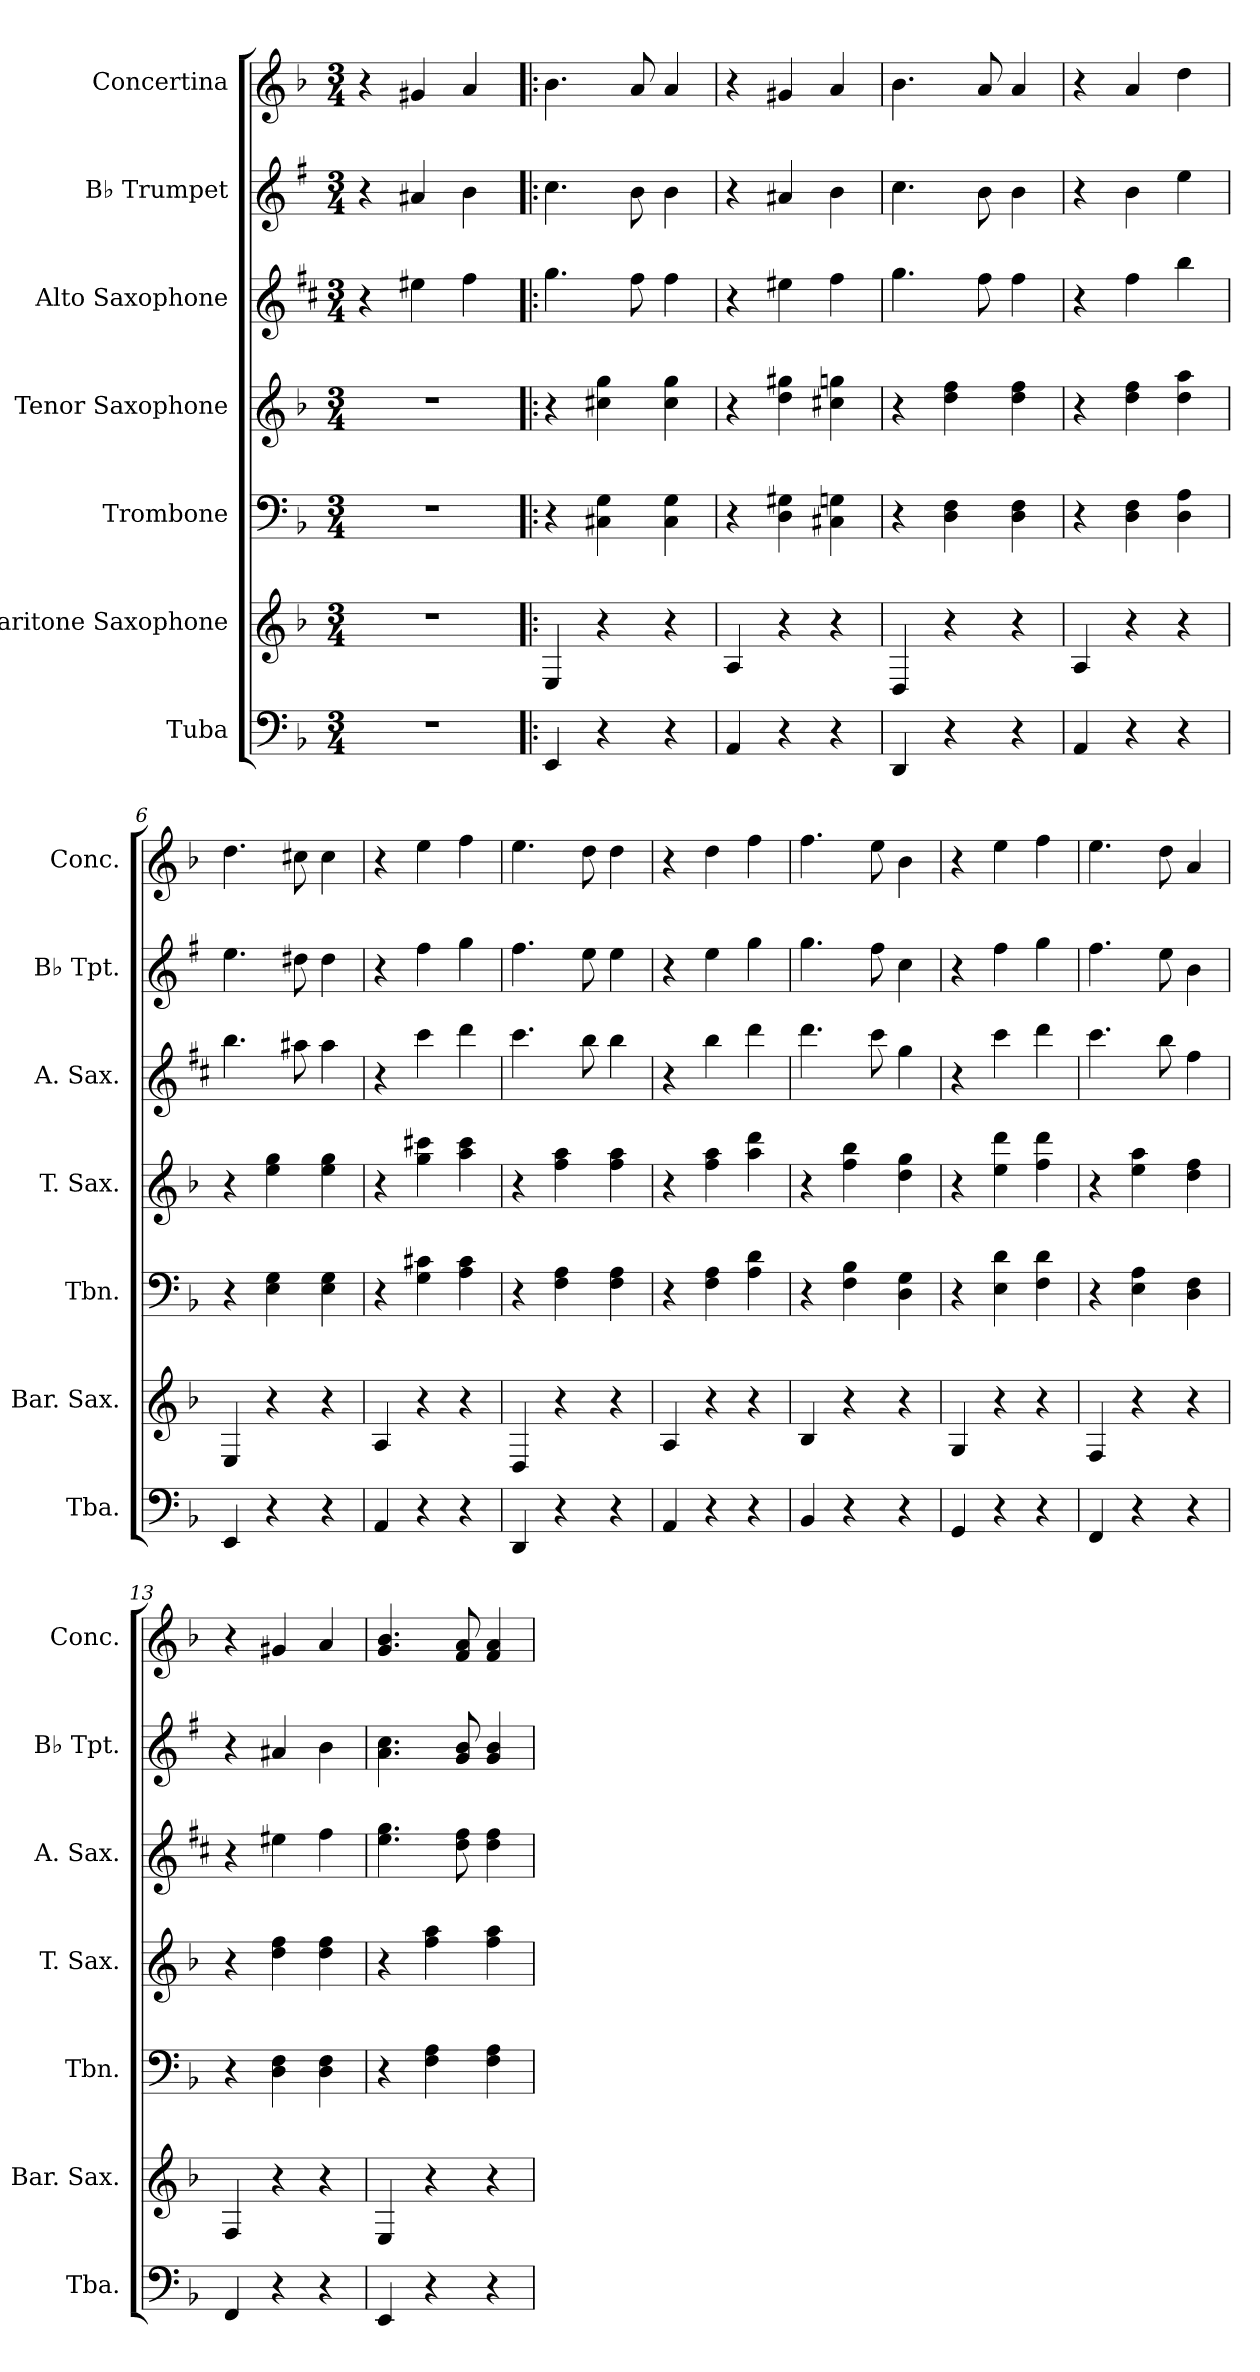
**kern	**kern	**kern	**kern	**kern	**kern	**kern
*part7	*part6	*part5	*part4	*part3	*part2	*part1
*staff7	*staff6	*staff5	*staff4	*staff3	*staff2	*staff1
*I"Tuba	*I"Baritone Saxophone	*I"Trombone	*I"Tenor Saxophone	*I"Alto Saxophone	*I"B♭ Trumpet	*I"Concertina
*I'Tba.	*I'Bar. Sax.	*I'Tbn.	*I'T. Sax.	*I'A. Sax.	*I'B♭ Tpt.	*I'Conc.
*clefF4	*clefG2	*clefF4	*clefG2	*clefG2	*clefG2	*clefG2
*	*ITrd12c21	*	*ITrd8c14	*ITrd5c9	*ITrd1c2	*
*k[b-]	*k[b-]	*k[b-]	*k[b-]	*k[b-]	*k[b-]	*k[b-]
*M3/4	*M3/4	*M3/4	*M3/4	*M3/4	*M3/4	*M3/4
=1	=1	=1	=1	=1	=1	=1
2.r	2.r	2.r	2.r	4r	4r	4r
.	.	.	.	4g#X\	4g#X/	4g#X/
.	.	.	.	4a\	4a\	4a/
=2!|:	=2!|:	=2!|:	=2!|:	=2!|:	=2!|:	=2!|:
4EE/	4EE/	4r	4r	4.b-\	4.b-\	4.b-\
4r	4r	4C#X\ 4G\	4c#X\ 4g\	.	.	.
.	.	.	.	8a\	8a\	8a/
4r	4r	4C#\ 4G\	4c#\ 4g\	4a\	4a\	4a/
=3	=3	=3	=3	=3	=3	=3
4AA/	4AA/	4r	4r	4r	4r	4r
4r	4r	4D\ 4G#X\	4d\ 4g#X\	4g#X\	4g#X/	4g#X/
4r	4r	4C#X\ 4Gn\	4c#X\ 4gn\	4a\	4a\	4a/
=4	=4	=4	=4	=4	=4	=4
4DD/	4DD/	4r	4r	4.b-\	4.b-\	4.b-\
4r	4r	4D\ 4F\	4d\ 4f\	.	.	.
.	.	.	.	8a\	8a\	8a/
4r	4r	4D\ 4F\	4d\ 4f\	4a\	4a\	4a/
=5	=5	=5	=5	=5	=5	=5
4AA/	4AA/	4r	4r	4r	4r	4r
4r	4r	4D\ 4F\	4d\ 4f\	4a\	4a\	4a/
4r	4r	4D\ 4A\	4d\ 4a\	4dd\	4dd\	4dd\
=6	=6	=6	=6	=6	=6	=6
4EE/	4EE/	4r	4r	4.dd\	4.dd\	4.dd\
4r	4r	4E\ 4G\	4e\ 4g\	.	.	.
.	.	.	.	8cc#X\	8cc#X\	8cc#X\
4r	4r	4E\ 4G\	4e\ 4g\	4cc#\	4cc#\	4cc#\
!!LO:LB:g=z
=7	=7	=7	=7	=7	=7	=7
4AA/	4AA/	4r	4r	4r	4r	4r
4r	4r	4G\ 4c#X\	4g\ 4cc#X\	4ee\	4ee\	4ee\
4r	4r	4A\ 4c#\	4a\ 4cc#\	4ff\	4ff\	4ff\
=8	=8	=8	=8	=8	=8	=8
4DD/	4DD/	4r	4r	4.ee\	4.ee\	4.ee\
4r	4r	4F\ 4A\	4f\ 4a\	.	.	.
.	.	.	.	8dd\	8dd\	8dd\
4r	4r	4F\ 4A\	4f\ 4a\	4dd\	4dd\	4dd\
=9	=9	=9	=9	=9	=9	=9
4AA/	4AA/	4r	4r	4r	4r	4r
4r	4r	4F\ 4A\	4f\ 4a\	4dd\	4dd\	4dd\
4r	4r	4A\ 4d\	4a\ 4dd\	4ff\	4ff\	4ff\
=10	=10	=10	=10	=10	=10	=10
4BB-/	4BB-/	4r	4r	4.ff\	4.ff\	4.ff\
4r	4r	4F\ 4B-\	4f\ 4b-\	.	.	.
.	.	.	.	8ee\	8ee\	8ee\
4r	4r	4D\ 4G\	4d\ 4g\	4b-\	4b-\	4b-\
=11	=11	=11	=11	=11	=11	=11
4GG/	4GG/	4r	4r	4r	4r	4r
4r	4r	4E\ 4d\	4e\ 4dd\	4ee\	4ee\	4ee\
4r	4r	4F\ 4d\	4f\ 4dd\	4ff\	4ff\	4ff\
=12	=12	=12	=12	=12	=12	=12
4FF/	4FF/	4r	4r	4.ee\	4.ee\	4.ee\
4r	4r	4E\ 4A\	4e\ 4a\	.	.	.
.	.	.	.	8dd\	8dd\	8dd\
4r	4r	4D\ 4F\	4d\ 4f\	4a\	4a\	4a/
=13	=13	=13	=13	=13	=13	=13
4FF/	4FF/	4r	4r	4r	4r	4r
4r	4r	4D\ 4F\	4d\ 4f\	4g#X\	4g#X/	4g#X/
4r	4r	4D\ 4F\	4d\ 4f\	4a\	4a\	4a/
=14	=14	=14	=14	=14	=14	=14
4EE/	4EE/	4r	4r	4.g\ 4.b-\	4.g\ 4.b-\	4.g/ 4.b-/
4r	4r	4F\ 4A\	4f\ 4a\	.	.	.
.	.	.	.	8f\ 8a\	8f/ 8a/	8f/ 8a/
4r	4r	4F\ 4A\	4f\ 4a\	4f\ 4a\	4f/ 4a/	4f/ 4a/
=	=	=	=	=	=	=
*-	*-	*-	*-	*-	*-	*-
